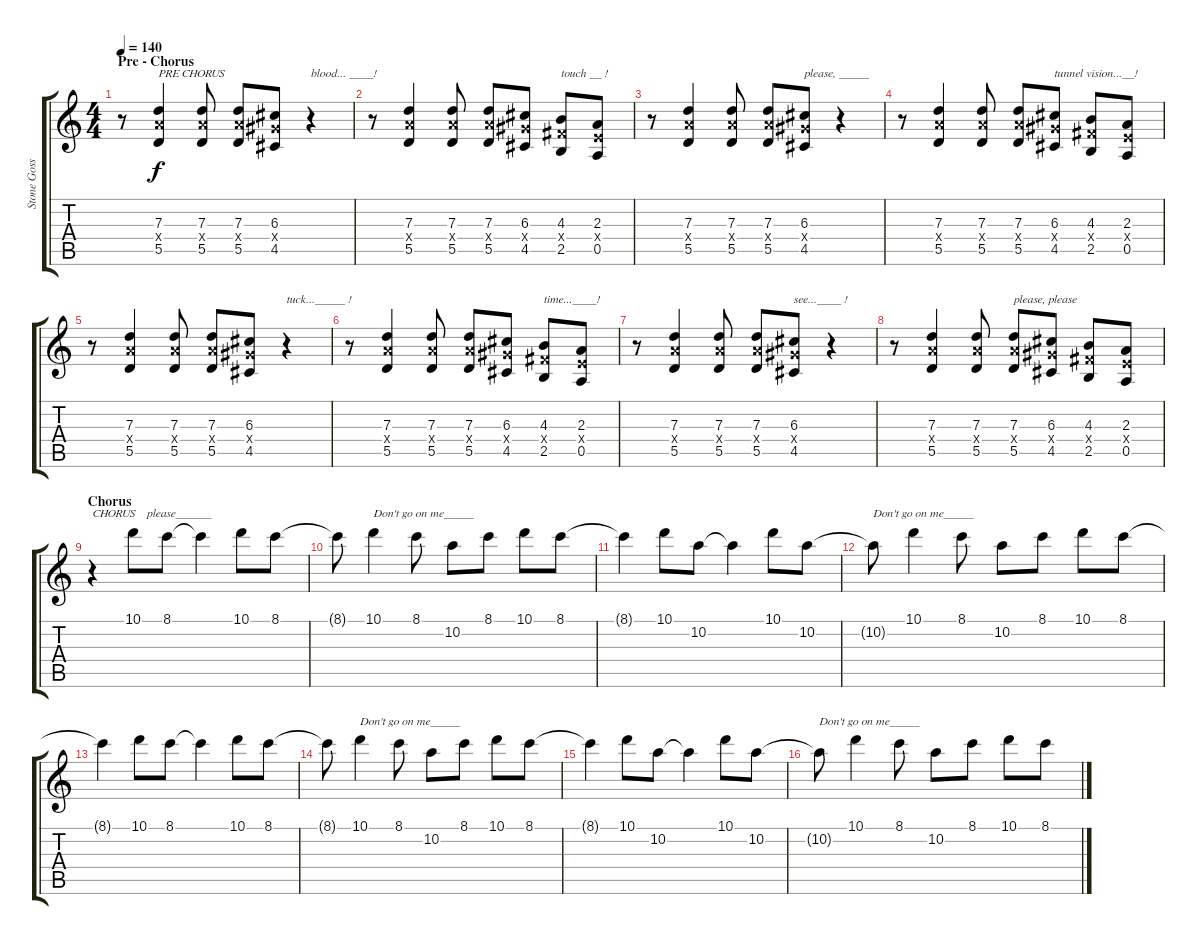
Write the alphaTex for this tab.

\track ("Stone Gossard" "Stone Goss") {instrument distortionguitar}
\staff {score tabs}
\tuning (E4 B3 G3 D3 A2 D2) {hide}
\ts (4 4)
\section ("" "Pre - Chorus ")
\tempo 140
\clef g2
\ks c
r.8{dy f} (7.3 7.4{x} 5.5).4{txt "PRE CHORUS"} (7.3 7.4{x} 5.5).8 (7.3 7.4{x} 5.5).8 (6.3 6.4{x} 4.5).8 r.4{txt "blood... ____!"} |
r.8 (7.3 7.4{x} 5.5).4 (7.3 7.4{x} 5.5).8 (7.3 7.4{x} 5.5).8 (6.3 6.4{x} 4.5).8 (4.3 4.4{x} 2.5).8{txt "touch __ !"} (2.3 2.4{x} 0.5).8 |
r.8 (7.3 7.4{x} 5.5).4 (7.3 7.4{x} 5.5).8 (7.3 7.4{x} 5.5).8 (6.3 6.4{x} 4.5).8{txt "please, _____"} r.4 |
r.8 (7.3 7.4{x} 5.5).4 (7.3 7.4{x} 5.5).8 (7.3 7.4{x} 5.5).8 (6.3 6.4{x} 4.5).8{txt "tunnel vision...__!"} (4.3 4.4{x} 2.5).8 (2.3 2.4{x} 0.5).8 |
r.8 (7.3 7.4{x} 5.5).4 (7.3 7.4{x} 5.5).8 (7.3 7.4{x} 5.5).8 (6.3 6.4{x} 4.5).8 r.4{txt "tuck..._____ !"} |
r.8 (7.3 7.4{x} 5.5).4 (7.3 7.4{x} 5.5).8 (7.3 7.4{x} 5.5).8 (6.3 6.4{x} 4.5).8 (4.3 4.4{x} 2.5).8{txt "time...____!"} (2.3 2.4{x} 0.5).8 |
r.8 (7.3 7.4{x} 5.5).4 (7.3 7.4{x} 5.5).8 (7.3 7.4{x} 5.5).8 (6.3 6.4{x} 4.5).8{txt "see...____ !"} r.4 |
r.8 (7.3 7.4{x} 5.5).4 (7.3 7.4{x} 5.5).8 (7.3 7.4{x} 5.5).8{txt "please, please"} (6.3 6.4{x} 4.5).8 (4.3 4.4{x} 2.5).8 (2.3 2.4{x} 0.5).8 |
\section ("" "Chorus")
r.4{txt "CHORUS    please______"} 10.1.8 8.1.8 8.1{t}.4 10.1.8 8.1.8 |
8.1{t}.8 10.1.4{txt "Don't go on me_____"} 8.1.8 10.2.8 8.1.8 10.1.8 8.1.8 |
8.1{t}.4 10.1.8 10.2.8 10.2{t}.4 10.1.8 10.2.8 |
10.2{t}.8{txt "Don't go on me_____"} 10.1.4 8.1.8 10.2.8 8.1.8 10.1.8 8.1.8 |
8.1{t}.4 10.1.8 8.1.8 8.1{t}.4 10.1.8 8.1.8 |
8.1{t}.8 10.1.4{txt "Don't go on me_____"} 8.1.8 10.2.8 8.1.8 10.1.8 8.1.8 |
8.1{t}.4 10.1.8 10.2.8 10.2{t}.4 10.1.8 10.2.8 |
10.2{t}.8{txt "Don't go on me_____"} 10.1.4 8.1.8 10.2.8 8.1.8 10.1.8 8.1.8
